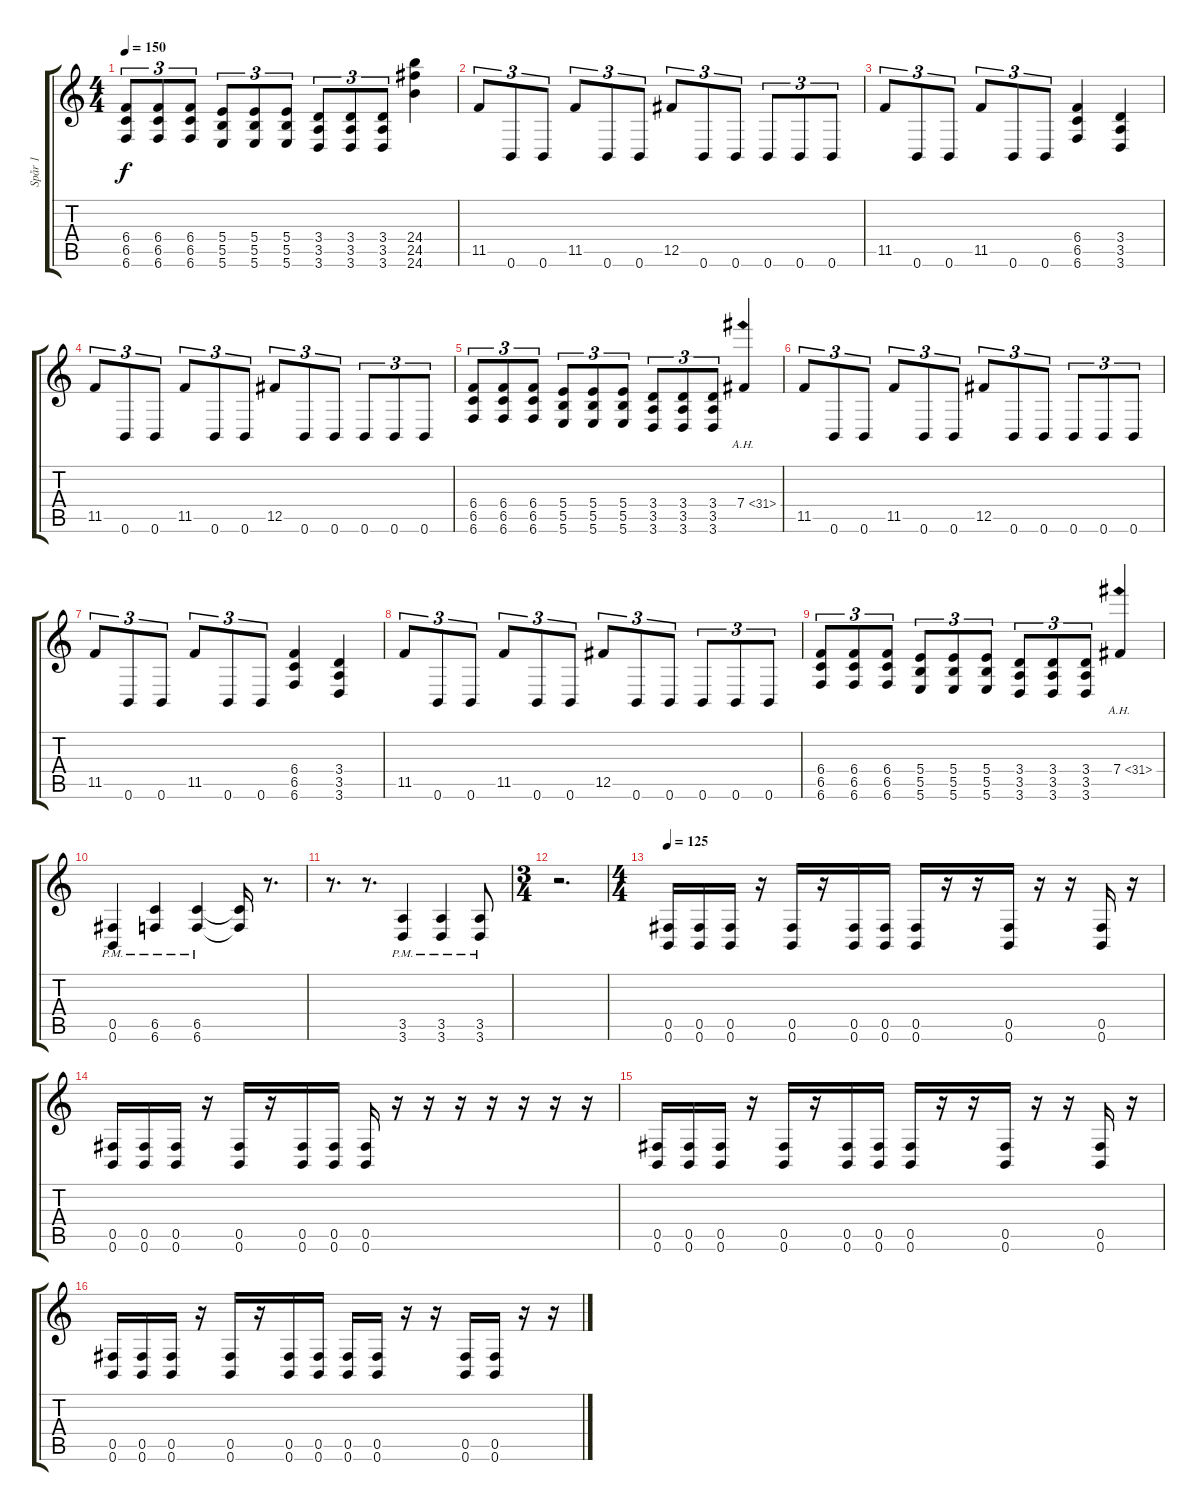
\track ("Spår 1" "Spår 1") {instrument distortionguitar}
\staff {score tabs}
\tuning (Db4 Ab3 E3 B2 Gb2 B1) {hide}
\ts (4 4)
\tempo 150
\clef g2
\ks c
(6.4 6.5 6.6).8{tu (3 2) dy f} (6.4 6.5 6.6).8{tu (3 2)} (6.4 6.5 6.6).8{tu (3 2)} (5.4 5.5 5.6).8{tu (3 2)} (5.4 5.5 5.6).8{tu (3 2)} (5.4 5.5 5.6).8{tu (3 2)} (3.4 3.5 3.6).8{tu (3 2)} (3.4 3.5 3.6).8{tu (3 2)} (3.4 3.5 3.6).8{tu (3 2)} (24.4 24.5 24.6).4 |
11.5.8{tu (3 2)} 0.6.8{tu (3 2)} 0.6.8{tu (3 2)} 11.5.8{tu (3 2)} 0.6.8{tu (3 2)} 0.6.8{tu (3 2)} 12.5.8{tu (3 2)} 0.6.8{tu (3 2)} 0.6.8{tu (3 2)} 0.6.8{tu (3 2)} 0.6.8{tu (3 2)} 0.6.8{tu (3 2)} |
11.5.8{tu (3 2)} 0.6.8{tu (3 2)} 0.6.8{tu (3 2)} 11.5.8{tu (3 2)} 0.6.8{tu (3 2)} 0.6.8{tu (3 2)} (6.4 6.5 6.6).4 (3.4 3.5 3.6).4 |
11.5.8{tu (3 2)} 0.6.8{tu (3 2)} 0.6.8{tu (3 2)} 11.5.8{tu (3 2)} 0.6.8{tu (3 2)} 0.6.8{tu (3 2)} 12.5.8{tu (3 2)} 0.6.8{tu (3 2)} 0.6.8{tu (3 2)} 0.6.8{tu (3 2)} 0.6.8{tu (3 2)} 0.6.8{tu (3 2)} |
(6.4 6.5 6.6).8{tu (3 2)} (6.4 6.5 6.6).8{tu (3 2)} (6.4 6.5 6.6).8{tu (3 2)} (5.4 5.5 5.6).8{tu (3 2)} (5.4 5.5 5.6).8{tu (3 2)} (5.4 5.5 5.6).8{tu (3 2)} (3.4 3.5 3.6).8{tu (3 2)} (3.4 3.5 3.6).8{tu (3 2)} (3.4 3.5 3.6).8{tu (3 2)} 7.4{ah 24}.4 |
11.5.8{tu (3 2)} 0.6.8{tu (3 2)} 0.6.8{tu (3 2)} 11.5.8{tu (3 2)} 0.6.8{tu (3 2)} 0.6.8{tu (3 2)} 12.5.8{tu (3 2)} 0.6.8{tu (3 2)} 0.6.8{tu (3 2)} 0.6.8{tu (3 2)} 0.6.8{tu (3 2)} 0.6.8{tu (3 2)} |
11.5.8{tu (3 2)} 0.6.8{tu (3 2)} 0.6.8{tu (3 2)} 11.5.8{tu (3 2)} 0.6.8{tu (3 2)} 0.6.8{tu (3 2)} (6.4 6.5 6.6).4 (3.4 3.5 3.6).4 |
11.5.8{tu (3 2)} 0.6.8{tu (3 2)} 0.6.8{tu (3 2)} 11.5.8{tu (3 2)} 0.6.8{tu (3 2)} 0.6.8{tu (3 2)} 12.5.8{tu (3 2)} 0.6.8{tu (3 2)} 0.6.8{tu (3 2)} 0.6.8{tu (3 2)} 0.6.8{tu (3 2)} 0.6.8{tu (3 2)} |
(6.4 6.5 6.6).8{tu (3 2)} (6.4 6.5 6.6).8{tu (3 2)} (6.4 6.5 6.6).8{tu (3 2)} (5.4 5.5 5.6).8{tu (3 2)} (5.4 5.5 5.6).8{tu (3 2)} (5.4 5.5 5.6).8{tu (3 2)} (3.4 3.5 3.6).8{tu (3 2)} (3.4 3.5 3.6).8{tu (3 2)} (3.4 3.5 3.6).8{tu (3 2)} 7.4{ah 24}.4 |
(0.5{pm} 0.6{pm}).4 (6.5{pm} 6.6{pm}).4 (6.5{pm} 6.6{pm}).4 (6.5{t} 6.6{t}).16 r.8{d} |
r.8{d} r.8{d} (3.5{pm} 3.6{pm}).4 (3.5{pm} 3.6{pm}).4 (3.5{pm} 3.6{pm}).8 |
\ts (3 4)
r.2{d} |
\ts (4 4)
\tempo 125
(0.5 0.6).16 (0.5 0.6).16 (0.5 0.6).16 r.16 (0.5 0.6).16 r.16 (0.5 0.6).16 (0.5 0.6).16 (0.5 0.6).16 r.16 r.16 (0.5 0.6).16 r.16 r.16 (0.5 0.6).16 r.16 |
(0.5 0.6).16 (0.5 0.6).16 (0.5 0.6).16 r.16 (0.5 0.6).16 r.16 (0.5 0.6).16 (0.5 0.6).16 (0.5 0.6).16 r.16 r.16 r.16 r.16 r.16 r.16 r.16 |
(0.5 0.6).16 (0.5 0.6).16 (0.5 0.6).16 r.16 (0.5 0.6).16 r.16 (0.5 0.6).16 (0.5 0.6).16 (0.5 0.6).16 r.16 r.16 (0.5 0.6).16 r.16 r.16 (0.5 0.6).16 r.16 |
(0.5 0.6).16 (0.5 0.6).16 (0.5 0.6).16 r.16 (0.5 0.6).16 r.16 (0.5 0.6).16 (0.5 0.6).16 (0.5 0.6).16 (0.5 0.6).16 r.16 r.16 (0.5 0.6).16 (0.5 0.6).16 r.16 r.16
